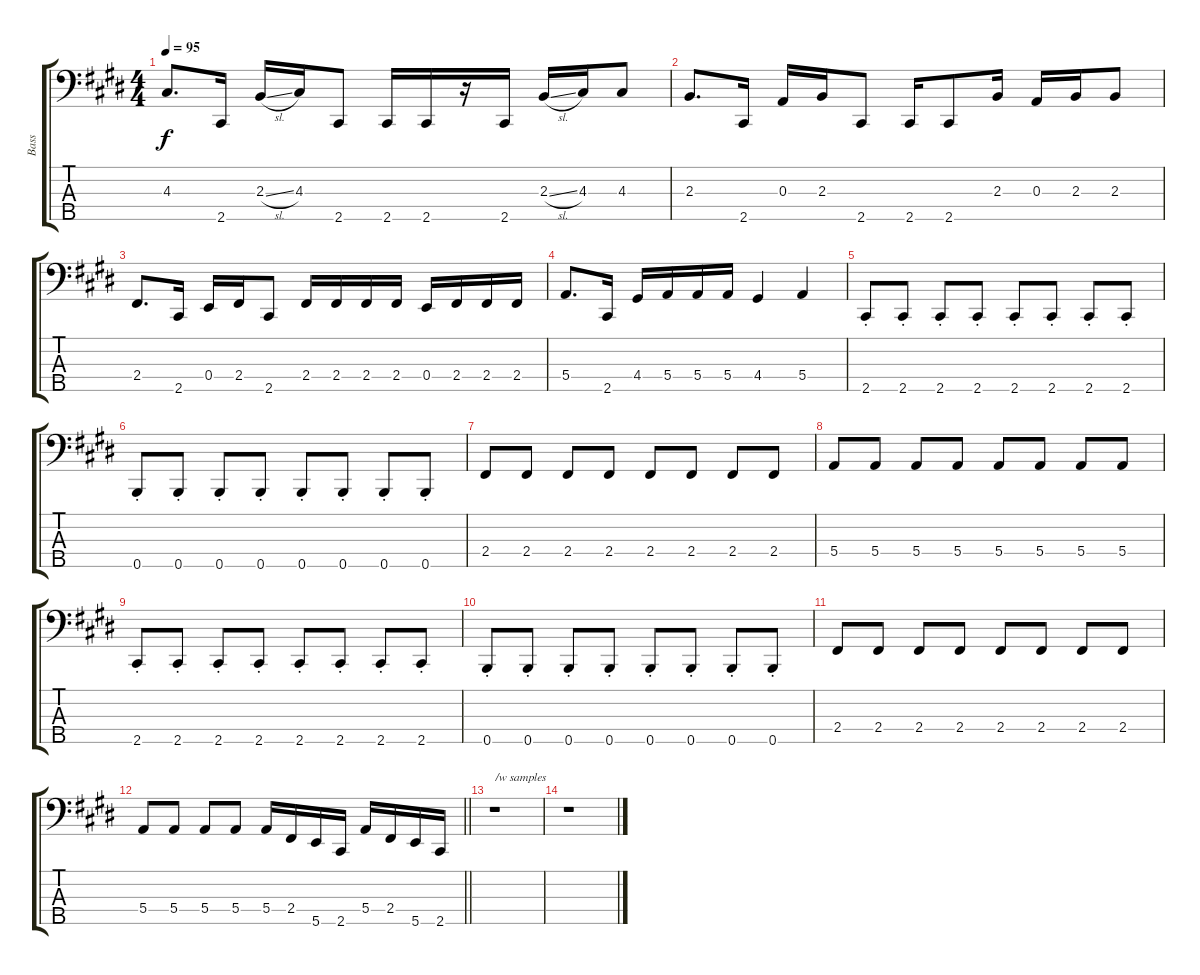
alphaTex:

\track ("Bass" "Bass") {instrument electricbasspick}
\staff {score tabs}
\tuning (G2 D2 A1 E1 B0) {hide}
\ts (4 4)
\tempo 95
\clef f4
\ks e
4.3.8{d dy f} 2.5.16 2.3{sl}.16 4.3.16 2.5.8 2.5.16 2.5.16 r.16 2.5.16 2.3{sl}.16 4.3.16 4.3.8 |
2.3.8{d} 2.5.16 0.3.16 2.3.16 2.5.8 2.5.16 2.5.8 2.3.16 0.3.16 2.3.16 2.3.8 |
2.4.8{d} 2.5.16 0.4.16 2.4.16 2.5.8 2.4.16 2.4.16 2.4.16 2.4.16 0.4.16 2.4.16 2.4.16 2.4.16 |
5.4.8{d} 2.5.16 4.4.16 5.4.16 5.4.16 5.4.16 4.4.4 5.4.4 |
2.5{st}.8 2.5{st}.8 2.5{st}.8 2.5{st}.8 2.5{st}.8 2.5{st}.8 2.5{st}.8 2.5{st}.8 |
0.5{st}.8 0.5{st}.8 0.5{st}.8 0.5{st}.8 0.5{st}.8 0.5{st}.8 0.5{st}.8 0.5{st}.8 |
2.4.8 2.4.8 2.4.8 2.4.8 2.4.8 2.4.8 2.4.8 2.4.8 |
5.4.8 5.4.8 5.4.8 5.4.8 5.4.8 5.4.8 5.4.8 5.4.8 |
2.5{st}.8 2.5{st}.8 2.5{st}.8 2.5{st}.8 2.5{st}.8 2.5{st}.8 2.5{st}.8 2.5{st}.8 |
0.5{st}.8 0.5{st}.8 0.5{st}.8 0.5{st}.8 0.5{st}.8 0.5{st}.8 0.5{st}.8 0.5{st}.8 |
2.4.8 2.4.8 2.4.8 2.4.8 2.4.8 2.4.8 2.4.8 2.4.8 |
\barLineRight lightlight
5.4.8 5.4.8 5.4.8 5.4.8 5.4.16 2.4.16 5.5.16 2.5.16 5.4.16 2.4.16 5.5.16 2.5.16 |
r.1{txt "/w samples"} |
r.1
